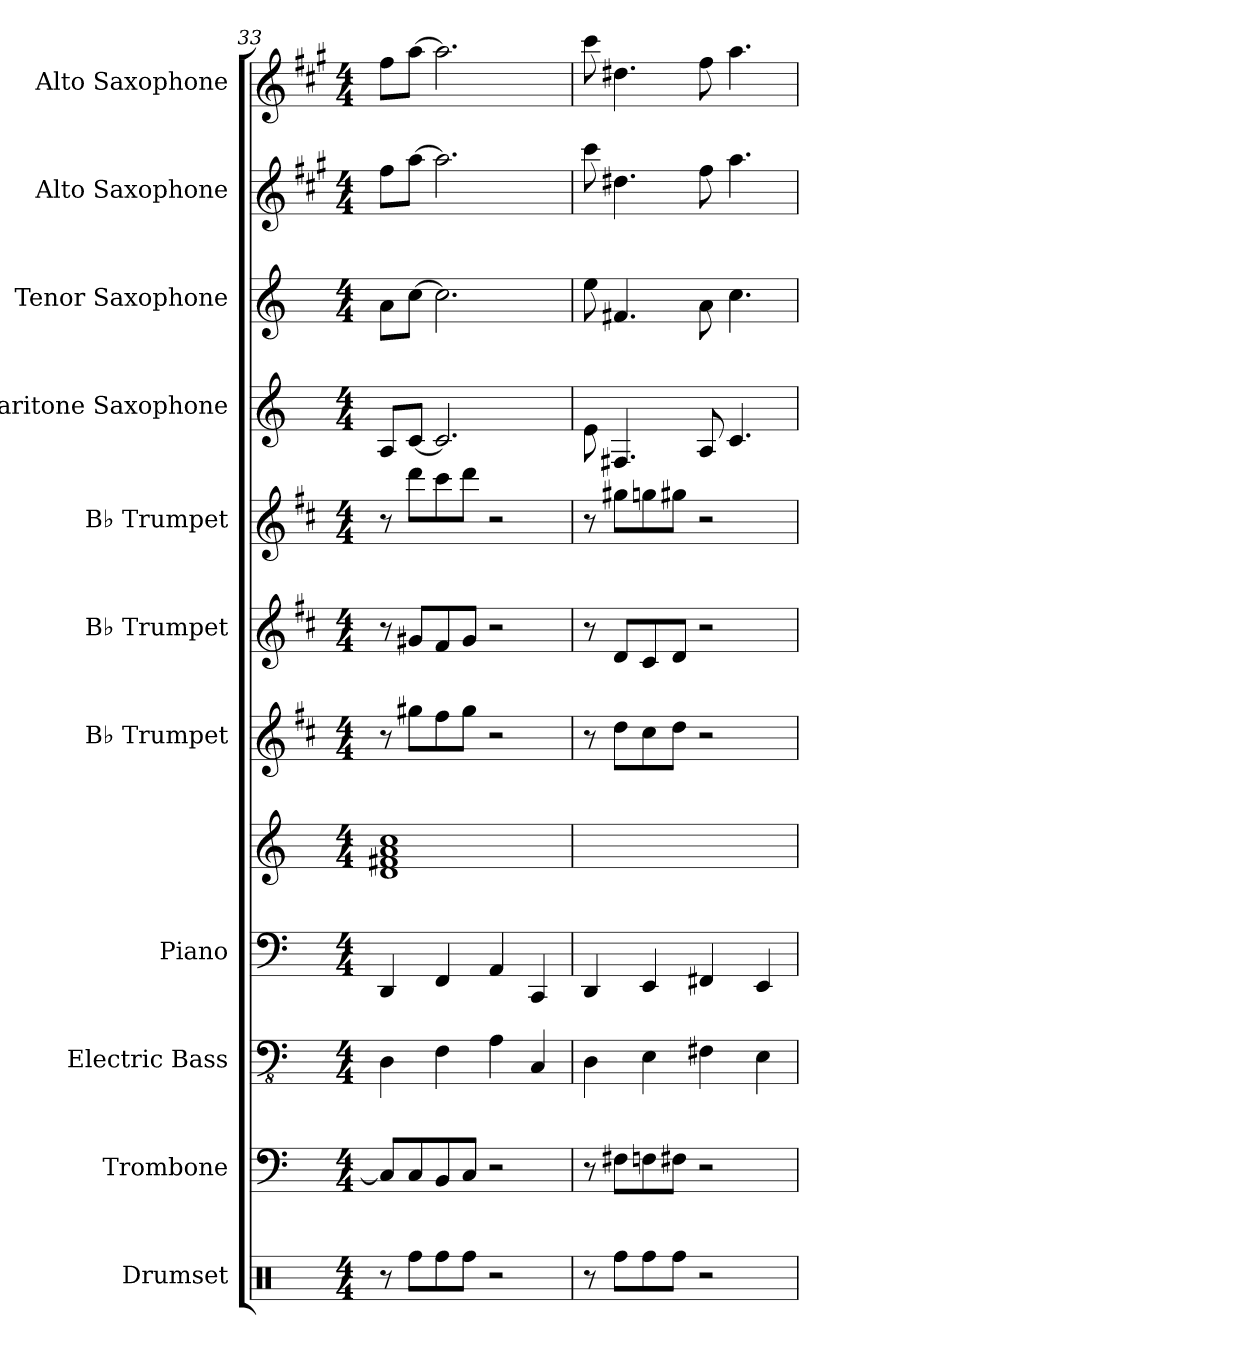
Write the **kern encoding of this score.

**kern	**kern	**kern	**kern	**kern	**kern	**kern	**kern	**kern	**kern	**kern	**kern
*part11	*part10	*part9	*part8	*part8	*part7	*part6	*part5	*part4	*part3	*part2	*part1
*staff12	*staff11	*staff10	*staff9	*staff8	*staff7	*staff6	*staff5	*staff4	*staff3	*staff2	*staff1
*I"Drumset	*I"Trombone	*I"Electric Bass	*I"Piano	*	*I"B♭ Trumpet	*I"B♭ Trumpet	*I"B♭ Trumpet	*I"Baritone Saxophone	*I"Tenor Saxophone	*I"Alto Saxophone	*I"Alto Saxophone
*I'Drs.	*I'Trb.	*I'El. B.	*I'Pno.	*	*I'B♭ Tpt.	*I'B♭ Tpt.	*I'B♭ Tpt.	*I'Bar. Sax.	*I'T. Sax.	*I'A. Sax.	*I'A. Sax.
*clefX	*clefF4	*clefFv4	*clefF4	*clefG2	*clefG2	*clefG2	*clefG2	*clefG2	*clefG2	*clefG2	*clefG2
*	*	*	*	*	*ITrd1c2	*ITrd1c2	*ITrd1c2	*ITrd12c21	*ITrd8c14	*ITrd5c9	*ITrd5c9
*k[]	*k[]	*k[]	*k[]	*k[]	*k[]	*k[]	*k[]	*k[]	*k[]	*k[]	*k[]
*M4/4	*M4/4	*M4/4	*M4/4	*M4/4	*M4/4	*M4/4	*M4/4	*M4/4	*M4/4	*M4/4	*M4/4
=33	=33	=33	=33	=33	=33	=33	=33	=33	=33	=33	=33
8r	8C/L]	4DD\	4DD/	1d 1f#X 1a 1cc	8r	8r	8r	8AA/L	8A\L	8a\L	8a\L
8Rff\L	8C/	.	.	.	8ff#X\L	8f#X/L	8ccc\L	[8C/J	[8c\J	[8cc\J	[8cc\J
8Rff\	8BB/	4FF\	4FF/	.	8ee\	8e/	8bb\	2.C/]	2.c\]	2.cc\]	2.cc\]
8Rff\J	8C/J	.	.	.	8ff#\J	8f#/J	8ccc\J	.	.	.	.
2r	2r	4AA\	4AA/	.	2r	2r	2r	.	.	.	.
.	.	4CC/	4CC/	.	.	.	.	.	.	.	.
!!LO:PB:g=z
=34	=34	=34	=34	=34	=34	=34	=34	=34	=34	=34	=34
8r	8r	4DD\	4DD/	1ryy	8r	8r	8r	8E\	8e\	8ee\	8ee\
8Rff\L	8F#X\L	.	.	.	8cc\L	8c/L	8ff#X\L	4.FF#X/	4.F#X/	4.f#X\	4.f#X\
8Rff\	8Fn\	4EE\	4EE/	.	8b\	8B/	8ffn\	.	.	.	.
8Rff\J	8F#X\J	.	.	.	8cc\J	8c/J	8ff#X\J	.	.	.	.
2r	2r	4FF#X\	4FF#X/	.	2r	2r	2r	8AA/	8A\	8a\	8a\
.	.	.	.	.	.	.	.	4.C/	4.c\	4.cc\	4.cc\
.	.	4EE\	4EE/	.	.	.	.	.	.	.	.
=	=	=	=	=	=	=	=	=	=	=	=
*-	*-	*-	*-	*-	*-	*-	*-	*-	*-	*-	*-
